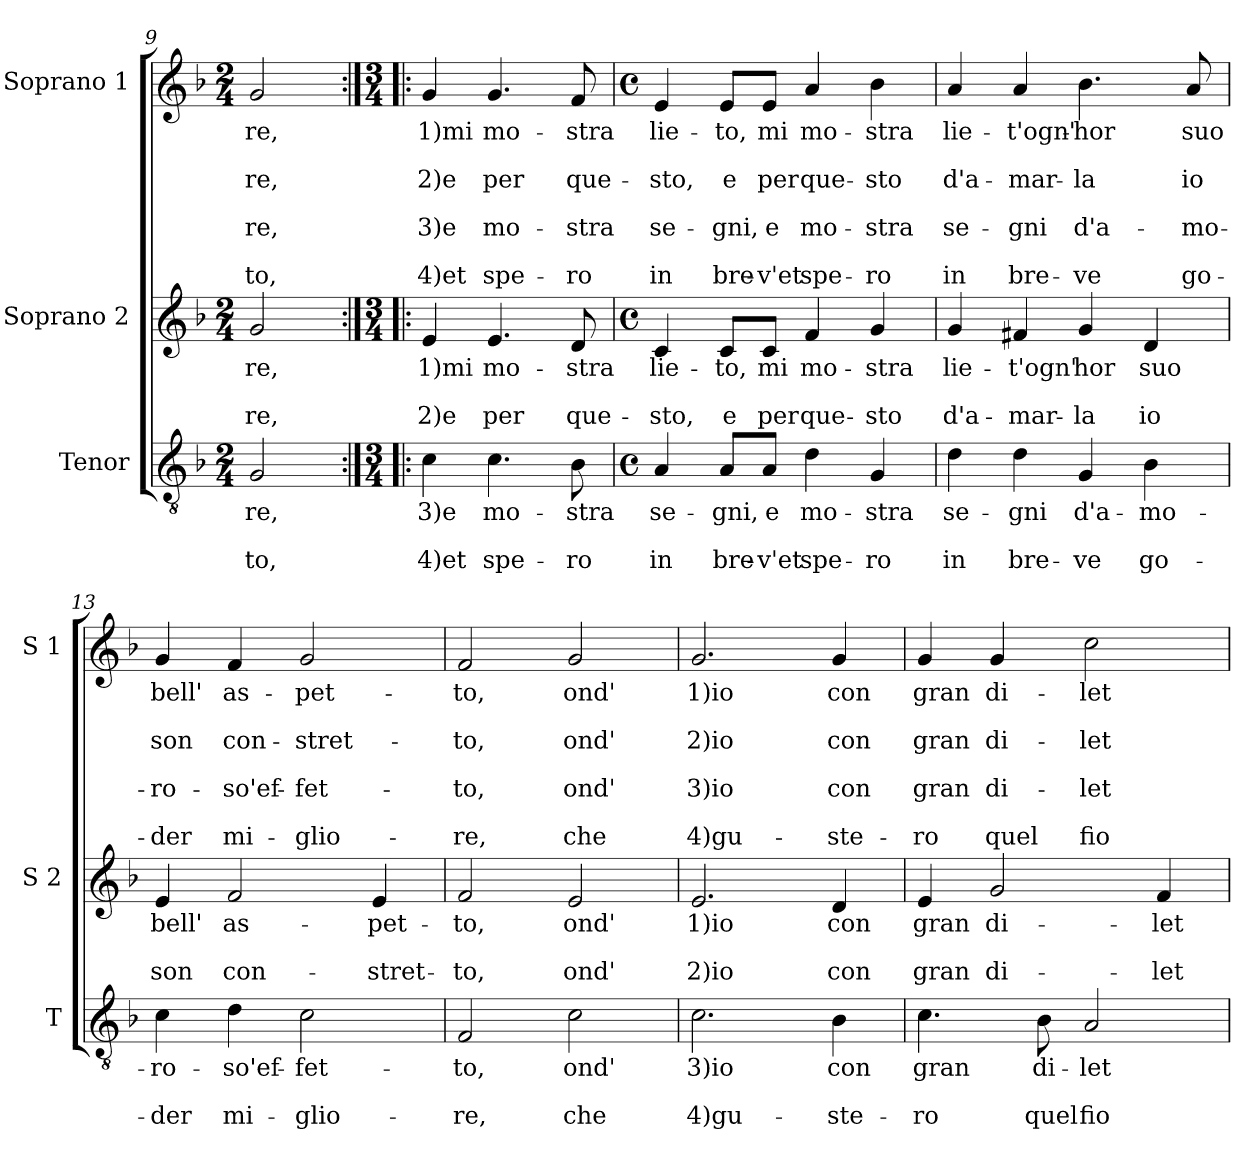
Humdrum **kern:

**kern	**text	**text	**text	**kern	**text	**text	**text	**kern	**text	**text	**text	**text	**text	**text	**text
*part3	*part3	*part3	*part3	*part2	*part2	*part2	*part2	*part1	*part1	*part1	*part1	*part1	*part1	*part1	*part1
*staff3	*staff3	*staff3	*staff3	*staff2	*staff2	*staff2	*staff2	*staff1	*staff1	*staff1	*staff1	*staff1	*staff1	*staff1	*staff1
*I"Tenor	*	*	*	*I"Soprano 2	*	*	*	*I"Soprano 1	*	*	*	*	*	*	*
*I'T	*	*	*	*I'S 2	*	*	*	*I'S 1	*	*	*	*	*	*	*
*clefGv2	*	*	*	*clefG2	*	*	*	*clefG2	*	*	*	*	*	*	*
*k[b-]	*	*	*	*k[b-]	*	*	*	*k[b-]	*	*	*	*	*	*	*
*F:	*	*	*	*F:	*	*	*	*F:	*	*	*	*	*	*	*
*M2/4	*	*	*	*M2/4	*	*	*	*M2/4	*	*	*	*	*	*	*
=9	=9	=9	=9	=9	=9	=9	=9	=9	=9	=9	=9	=9	=9	=9	=9
!	!LO:LY:b	!	!LO:LY:b	!	!LO:LY:b	!	!LO:LY:b	!	!LO:LY:b	!	!LO:LY:b	!	!LO:LY:b	!	!LO:LY:b
2G/	-re,	.	-to,	2g/	-re,	.	-re,	2g/	-re,	.	-re,	.	-re,	.	-to,
!!LO:PB:g=z
=10:|!|:	=10:|!|:	=10:|!|:	=10:|!|:	=10:|!|:	=10:|!|:	=10:|!|:	=10:|!|:	=10:|!|:	=10:|!|:	=10:|!|:	=10:|!|:	=10:|!|:	=10:|!|:	=10:|!|:	=10:|!|:
*M3/4	*	*	*	*M3/4	*	*	*	*M3/4	*	*	*	*	*	*	*
!	!LO:LY:b	!	!LO:LY:b	!	!LO:LY:b	!	!LO:LY:b	!	!LO:LY:b	!	!LO:LY:b	!	!LO:LY:b	!	!LO:LY:b
4c\	3)e	.	4)et	4e/	1)mi	.	2)e	4g/	1)mi	.	2)e	.	3)e	.	4)et
!	!LO:LY:b	!	!LO:LY:b	!	!LO:LY:b	!	!LO:LY:b	!	!LO:LY:b	!	!LO:LY:b	!	!LO:LY:b	!	!LO:LY:b
4.c\	mo-	.	spe-	4.e/	mo-	.	per	4.g/	mo-	.	per	.	mo-	.	spe-
!	!LO:LY:b	!	!LO:LY:b	!	!LO:LY:b	!	!LO:LY:b	!	!LO:LY:b	!	!LO:LY:b	!	!LO:LY:b	!	!LO:LY:b
8B-\	-stra	.	-ro	8d/	-stra	.	que-	8f/	-stra	.	que-	.	-stra	.	-ro
=11	=11	=11	=11	=11	=11	=11	=11	=11	=11	=11	=11	=11	=11	=11	=11
*M4/4	*	*	*	*M4/4	*	*	*	*M4/4	*	*	*	*	*	*	*
*met(c)	*	*	*	*met(c)	*	*	*	*met(c)	*	*	*	*	*	*	*
!	!LO:LY:b	!	!LO:LY:b	!	!LO:LY:b	!	!LO:LY:b	!	!LO:LY:b	!	!LO:LY:b	!	!LO:LY:b	!	!LO:LY:b
4A/	se-	.	in	4c/	lie-	.	-sto,	4e/	lie-	.	-sto,	.	se-	.	in
!	!LO:LY:b	!	!LO:LY:b	!	!LO:LY:b	!	!LO:LY:b	!	!LO:LY:b	!	!LO:LY:b	!	!LO:LY:b	!	!LO:LY:b
8A/L	-gni,	.	bre-	8c/L	-to,	.	e	8e/L	-to,	.	e	.	-gni,	.	bre-
!	!LO:LY:b	!	!LO:LY:b	!	!LO:LY:b	!	!LO:LY:b	!	!LO:LY:b	!	!LO:LY:b	!	!LO:LY:b	!	!LO:LY:b
8A/J	e	.	-v'et	8c/J	mi	.	per	8e/J	mi	.	per	.	e	.	-v'et
!	!LO:LY:b	!	!LO:LY:b	!	!LO:LY:b	!	!LO:LY:b	!	!LO:LY:b	!	!LO:LY:b	!	!LO:LY:b	!	!LO:LY:b
4d\	mo-	.	spe-	4f/	mo-	.	que-	4a/	mo-	.	que-	.	mo-	.	spe-
!	!LO:LY:b	!	!LO:LY:b	!	!LO:LY:b	!	!LO:LY:b	!	!LO:LY:b	!	!LO:LY:b	!	!LO:LY:b	!	!LO:LY:b
4G/	-stra	.	-ro	4g/	-stra	.	-sto	4b-\	-stra	.	-sto	.	-stra	.	-ro
=12	=12	=12	=12	=12	=12	=12	=12	=12	=12	=12	=12	=12	=12	=12	=12
!	!LO:LY:b	!	!LO:LY:b	!	!LO:LY:b	!	!LO:LY:b	!	!LO:LY:b	!	!LO:LY:b	!	!LO:LY:b	!	!LO:LY:b
4d\	se-	.	in	4g/	lie-	.	d'a-	4a/	lie-	.	d'a-	.	se-	.	in
!	!LO:LY:b	!	!LO:LY:b	!	!LO:LY:b	!	!LO:LY:b	!	!LO:LY:b	!	!LO:LY:b	!	!LO:LY:b	!	!LO:LY:b
4d\	-gni	.	bre-	4f#X/	-t'ogn'	.	-mar-	4a/	-t'ogn'-	.	-mar-	.	-gni	.	bre-
!	!LO:LY:b	!	!LO:LY:b	!	!LO:LY:b	!	!LO:LY:b	!	!LO:LY:b	!	!LO:LY:b	!	!LO:LY:b	!	!LO:LY:b
4G/	d'a-	.	-ve	4g/	hor	.	-la	4.b-\	-hor	.	-la	.	d'a-	.	-ve
!	!LO:LY:b	!	!LO:LY:b	!	!LO:LY:b	!	!LO:LY:b	!	!	!	!	!	!	!	!
4B-\	-mo-	.	go-	4d/	suo	.	io	.	.	.	.	.	.	.	.
!	!	!	!	!	!	!	!	!	!LO:LY:b	!	!LO:LY:b	!	!LO:LY:b	!	!LO:LY:b
.	.	.	.	.	.	.	.	8a/	suo	.	io	.	-mo-	.	go-
=13	=13	=13	=13	=13	=13	=13	=13	=13	=13	=13	=13	=13	=13	=13	=13
!	!LO:LY:b	!	!LO:LY:b	!	!LO:LY:b	!	!LO:LY:b	!	!LO:LY:b	!	!LO:LY:b	!	!LO:LY:b	!	!LO:LY:b
4c\	-ro-	.	-der	4e/	bell'	.	son	4g/	bell'	.	son	.	-ro-	.	-der
!	!LO:LY:b	!	!LO:LY:b	!	!LO:LY:b	!	!LO:LY:b	!	!LO:LY:b	!	!LO:LY:b	!	!LO:LY:b	!	!LO:LY:b
4d\	-so'ef-	.	mi-	2f/	as-	.	con-	4f/	as-	.	con-	.	-so'ef-	.	mi-
!	!LO:LY:b	!	!LO:LY:b	!	!	!	!	!	!LO:LY:b	!	!LO:LY:b	!	!LO:LY:b	!	!LO:LY:b
2c\	-fet-	.	-glio-	.	.	.	.	2g/	-pet-	.	-stret-	.	-fet-	.	-glio-
!	!	!	!	!	!LO:LY:b	!	!LO:LY:b	!	!	!	!	!	!	!	!
.	.	.	.	4e/	-pet-	.	-stret-	.	.	.	.	.	.	.	.
=14	=14	=14	=14	=14	=14	=14	=14	=14	=14	=14	=14	=14	=14	=14	=14
!	!LO:LY:b	!	!LO:LY:b	!	!LO:LY:b	!	!LO:LY:b	!	!LO:LY:b	!	!LO:LY:b	!	!LO:LY:b	!	!LO:LY:b
2F/	-to,	.	-re,	2f/	-to,	.	-to,	2f/	-to,	.	-to,	.	-to,	.	-re,
!	!LO:LY:b	!	!LO:LY:b	!	!LO:LY:b	!	!LO:LY:b	!	!LO:LY:b	!	!LO:LY:b	!	!LO:LY:b	!	!LO:LY:b
2c\	ond'	.	che	2e/	ond'	.	ond'	2g/	ond'	.	ond'	.	ond'	.	che
!!LO:LB:g=z
=15	=15	=15	=15	=15	=15	=15	=15	=15	=15	=15	=15	=15	=15	=15	=15
!	!LO:LY:b	!	!LO:LY:b	!	!LO:LY:b	!	!LO:LY:b	!	!LO:LY:b	!	!LO:LY:b	!	!LO:LY:b	!	!LO:LY:b
2.c\	3)io	.	4)gu-	2.e/	1)io	.	2)io	2.g/	1)io	.	2)io	.	3)io	.	4)gu-
!	!LO:LY:b	!	!LO:LY:b	!	!LO:LY:b	!	!LO:LY:b	!	!LO:LY:b	!	!LO:LY:b	!	!LO:LY:b	!	!LO:LY:b
4B-\	con	.	-ste-	4d/	con	.	con	4g/	con	.	con	.	con	.	-ste-
=16	=16	=16	=16	=16	=16	=16	=16	=16	=16	=16	=16	=16	=16	=16	=16
!	!LO:LY:b	!	!LO:LY:b	!	!LO:LY:b	!	!LO:LY:b	!	!LO:LY:b	!	!LO:LY:b	!	!LO:LY:b	!	!LO:LY:b
4.c\	gran	.	-ro	4e/	gran	.	gran	4g/	gran	.	gran	.	gran	.	-ro
!	!	!	!	!	!LO:LY:b	!	!LO:LY:b	!	!LO:LY:b	!	!LO:LY:b	!	!LO:LY:b	!	!LO:LY:b
.	.	.	.	2g/	di-	.	di-	4g/	di-	.	di-	.	di-	.	quel
!	!LO:LY:b	!	!LO:LY:b	!	!	!	!	!	!	!	!	!	!	!	!
8B-\	di-	.	quel	.	.	.	.	.	.	.	.	.	.	.	.
!	!LO:LY:b	!	!LO:LY:b	!	!	!	!	!	!LO:LY:b	!	!LO:LY:b	!	!LO:LY:b	!	!LO:LY:b
2A/	-let-	.	fio-	.	.	.	.	2cc\	-let-	.	-let-	.	-let-	.	fio-
!	!	!	!	!	!LO:LY:b	!	!LO:LY:b	!	!	!	!	!	!	!	!
.	.	.	.	4f/	-let-	.	-let-	.	.	.	.	.	.	.	.
=	=	=	=	=	=	=	=	=	=	=	=	=	=	=	=
*-	*-	*-	*-	*-	*-	*-	*-	*-	*-	*-	*-	*-	*-	*-	*-
